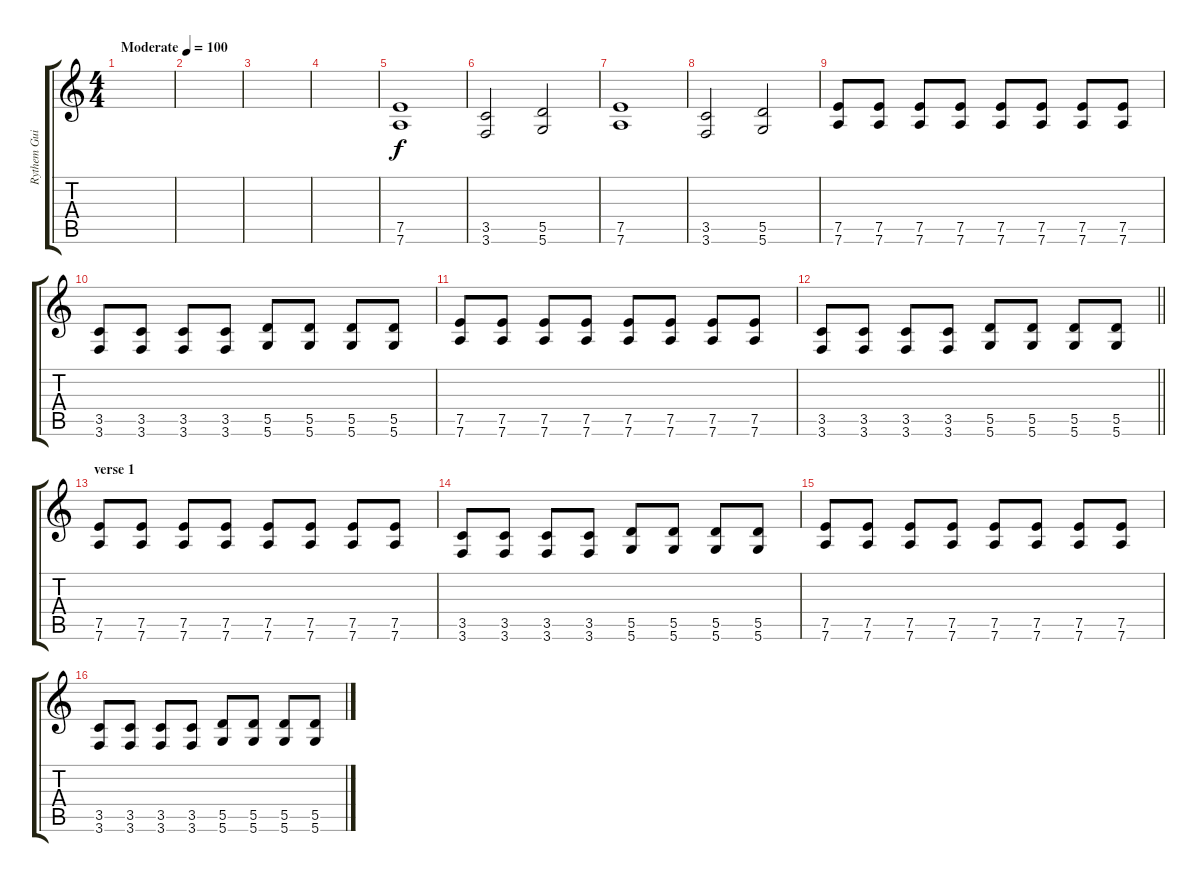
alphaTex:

\track ("Rythem Guitar" "Rythem Gui") {instrument distortionguitar}
\staff {score tabs}
\tuning (E4 B3 G3 D3 A2 D2) {hide}
\ts (4 4)
\tempo (100 "Moderate")
\clef g2
\ks c
|
|
|
|
(7.5 7.6).1 |
(3.5 3.6).2 (5.5 5.6).2 |
(7.5 7.6).1 |
(3.5 3.6).2 (5.5 5.6).2 |
(7.5 7.6).8 (7.5 7.6).8 (7.5 7.6).8 (7.5 7.6).8 (7.5 7.6).8 (7.5 7.6).8 (7.5 7.6).8 (7.5 7.6).8 |
(3.5 3.6).8 (3.5 3.6).8 (3.5 3.6).8 (3.5 3.6).8 (5.5 5.6).8 (5.5 5.6).8 (5.5 5.6).8 (5.5 5.6).8 |
(7.5 7.6).8 (7.5 7.6).8 (7.5 7.6).8 (7.5 7.6).8 (7.5 7.6).8 (7.5 7.6).8 (7.5 7.6).8 (7.5 7.6).8 |
\barLineRight lightlight
(3.5 3.6).8 (3.5 3.6).8 (3.5 3.6).8 (3.5 3.6).8 (5.5 5.6).8 (5.5 5.6).8 (5.5 5.6).8 (5.5 5.6).8 |
\section ("" "verse 1")
(7.5 7.6).8 (7.5 7.6).8 (7.5 7.6).8 (7.5 7.6).8 (7.5 7.6).8 (7.5 7.6).8 (7.5 7.6).8 (7.5 7.6).8 |
(3.5 3.6).8 (3.5 3.6).8 (3.5 3.6).8 (3.5 3.6).8 (5.5 5.6).8 (5.5 5.6).8 (5.5 5.6).8 (5.5 5.6).8 |
(7.5 7.6).8 (7.5 7.6).8 (7.5 7.6).8 (7.5 7.6).8 (7.5 7.6).8 (7.5 7.6).8 (7.5 7.6).8 (7.5 7.6).8 |
(3.5 3.6).8 (3.5 3.6).8 (3.5 3.6).8 (3.5 3.6).8 (5.5 5.6).8 (5.5 5.6).8 (5.5 5.6).8 (5.5 5.6).8
